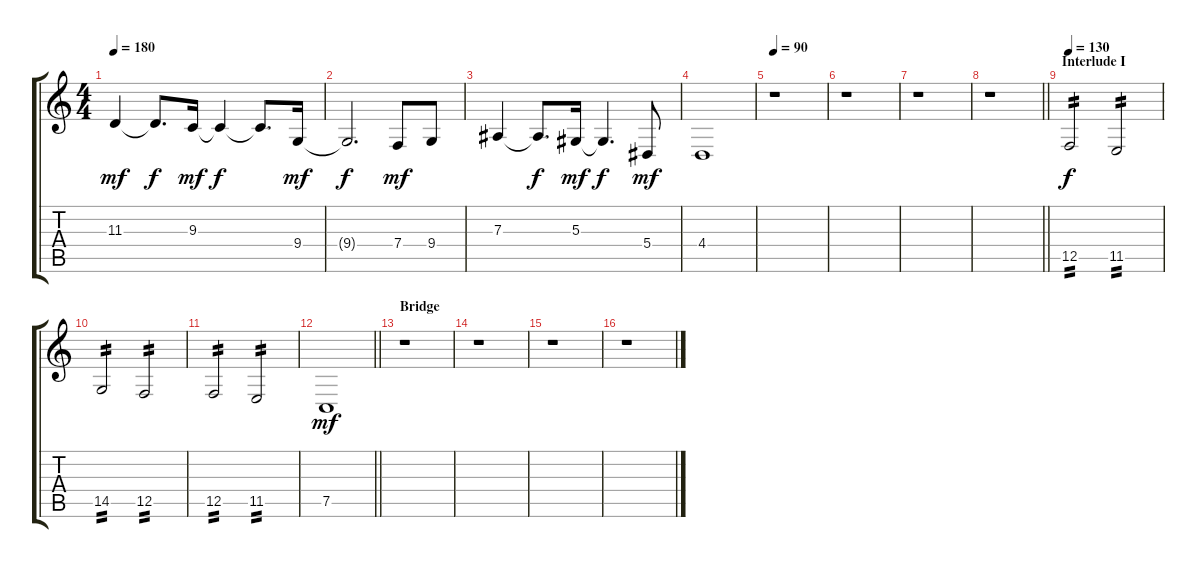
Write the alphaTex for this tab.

\track "" {instrument stringensemble1}
\staff {score tabs}
\tuning (C4 G3 Eb3 Bb2 F2 C2) {hide}
\ts (4 4)
\tempo 180
\clef g2
\ks c
11.3.4{dy mf} 11.3{t}.8{d dy f} 9.3.16{dy mf} 9.3{t}.4{dy f} 9.3{t}.8{d} 9.4.16{dy mf} |
9.4{t}.2{d dy f} 7.4.8{dy mf} 9.4.8 |
7.3.4 7.3{t}.8{d dy f} 5.3.16{dy mf} 5.3{t}.4{d dy f} 5.4.8{dy mf} |
4.4.1 |
\tempo 90
r.1 |
r.1 |
r.1 |
\barLineRight lightlight
r.1 |
\section ("" "Interlude I")
\tempo 130
12.5.2{tp 2 dy f} 11.5.2{tp 2} |
14.5.2{tp 2} 12.5.2{tp 2} |
12.5.2{tp 2} 11.5.2{tp 2} |
\barLineRight lightlight
7.5.1{dy mf} |
\section ("" "Bridge")
r.1 |
r.1 |
r.1 |
r.1
